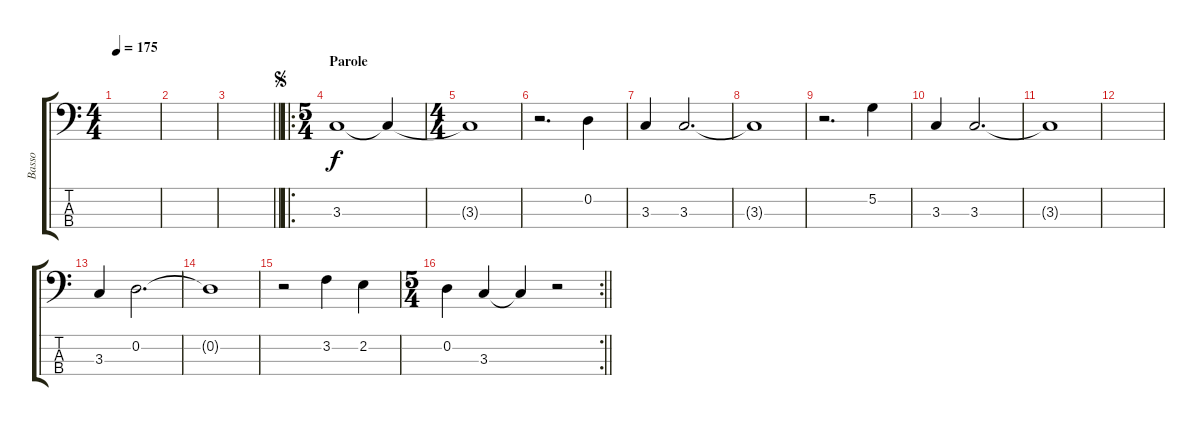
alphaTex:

\track ("Basso" "Basso") {instrument electricbassfinger}
\staff {score tabs}
\tuning (G2 D2 A1 E1) {hide}
\ts (4 4)
\tempo 175
\clef f4
\ks c
|
|
\barLineRight lightlight
|
\ro
\ts (5 4)
\section ("" "Parole")
\jump segno
3.3.1 3.3{t}.4 |
\ts (4 4)
3.3{t}.1 |
r.2{d} 0.2.4 |
3.3.4 3.3.2{d} |
3.3{t}.1 |
r.2{d} 5.2.4 |
3.3.4 3.3.2{d} |
3.3{t}.1 |
|
3.3.4 0.2.2{d} |
0.2{t}.1 |
r.2 3.2.4 2.2.4 |
\rc 2
\ts (5 4)
\barLineRight lightlight
0.2.4 3.3.4 3.3{t}.4 r.2
